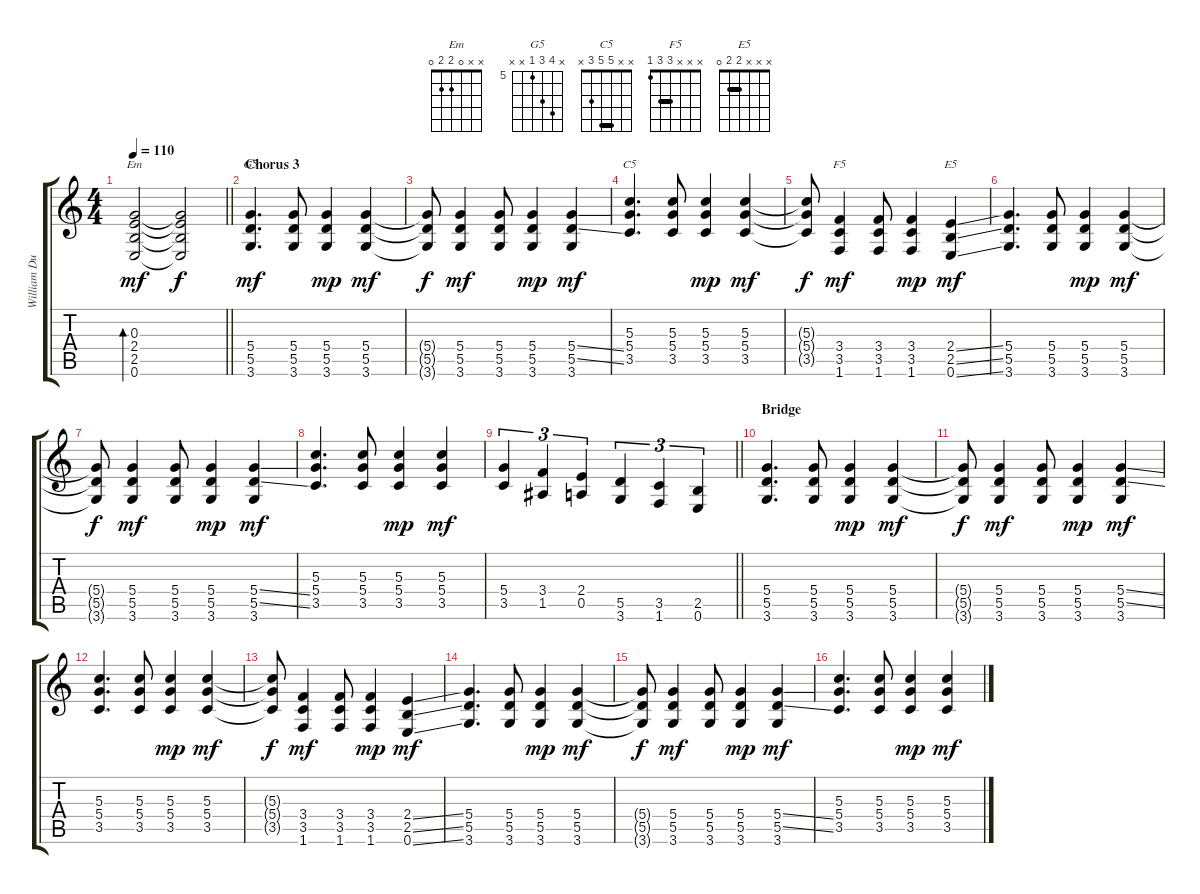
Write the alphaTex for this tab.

\track ("William Duffy - Gtr. 4 Light Dist." "William Du") {instrument distortionguitar}
\staff {score tabs}
\tuning (E4 B3 G3 D3 A2 E2) {hide}
\chord ("Em" x x 0 2 2 0)
\chord ("G5" x 8 7 5 x x) {firstfret 5}
\chord ("C5" x x 5 5 3 x) {barre 5}
\chord ("F5" x x x 3 3 1) {barre 3}
\chord ("E5" x x x 2 2 0) {barre 2}
\ts (4 4)
\tempo 110
\clef g2
\barLineRight lightlight
\ks c
(0.3 2.4 2.5 0.6).2{bd 240 ch "Em" dy mf} (0.3{t} 2.4{t} 2.5{t} 0.6{t}).2{dy f} |
\section ("" "Chorus 3")
(5.4 5.5 3.6).4{d ch "G5" dy mf} (5.4 5.5 3.6).8 (5.4 5.5 3.6).4{dy mp} (5.4 5.5 3.6).4{dy mf} |
(5.4{t} 5.5{t} 3.6{t}).8{dy f} (5.4 5.5 3.6).4{dy mf} (5.4 5.5 3.6).8 (5.4 5.5 3.6).4{dy mp} (5.4{ss} 5.5{ss} 3.6).4{dy mf} |
(5.3 5.4 3.5).4{d ch "C5"} (5.3 5.4 3.5).8 (5.3 5.4 3.5).4{dy mp} (5.3 5.4 3.5).4{dy mf} |
(5.3{t} 5.4{t} 3.5{t}).8{dy f} (3.4 3.5 1.6).4{ch "F5" dy mf} (3.4 3.5 1.6).8 (3.4 3.5 1.6).4{dy mp} (2.4{ss} 2.5{ss} 0.6{ss}).4{ch "E5" dy mf} |
(5.4 5.5 3.6).4{d} (5.4 5.5 3.6).8 (5.4 5.5 3.6).4{dy mp} (5.4 5.5 3.6).4{dy mf} |
(5.4{t} 5.5{t} 3.6{t}).8{dy f} (5.4 5.5 3.6).4{dy mf} (5.4 5.5 3.6).8 (5.4 5.5 3.6).4{dy mp} (5.4{ss} 5.5{ss} 3.6).4{dy mf} |
(5.3 5.4 3.5).4{d} (5.3 5.4 3.5).8 (5.3 5.4 3.5).4{dy mp} (5.3 5.4 3.5).4{dy mf} |
\barLineRight lightlight
(5.4 3.5).4{tu (3 2)} (3.4 1.5).4{tu (3 2)} (2.4 0.5).4{tu (3 2)} (5.5 3.6).4{tu (3 2)} (3.5 1.6).4{tu (3 2)} (2.5 0.6).4{tu (3 2)} |
\section ("" "Bridge")
(5.4 5.5 3.6).4{d} (5.4 5.5 3.6).8 (5.4 5.5 3.6).4{dy mp} (5.4 5.5 3.6).4{dy mf} |
(5.4{t} 5.5{t} 3.6{t}).8{dy f} (5.4 5.5 3.6).4{dy mf} (5.4 5.5 3.6).8 (5.4 5.5 3.6).4{dy mp} (5.4{ss} 5.5{ss} 3.6).4{dy mf} |
(5.3 5.4 3.5).4{d} (5.3 5.4 3.5).8 (5.3 5.4 3.5).4{dy mp} (5.3 5.4 3.5).4{dy mf} |
(5.3{t} 5.4{t} 3.5{t}).8{dy f} (3.4 3.5 1.6).4{dy mf} (3.4 3.5 1.6).8 (3.4 3.5 1.6).4{dy mp} (2.4{ss} 2.5{ss} 0.6{ss}).4{dy mf} |
(5.4 5.5 3.6).4{d} (5.4 5.5 3.6).8 (5.4 5.5 3.6).4{dy mp} (5.4 5.5 3.6).4{dy mf} |
(5.4{t} 5.5{t} 3.6{t}).8{dy f} (5.4 5.5 3.6).4{dy mf} (5.4 5.5 3.6).8 (5.4 5.5 3.6).4{dy mp} (5.4{ss} 5.5{ss} 3.6).4{dy mf} |
(5.3 5.4 3.5).4{d} (5.3 5.4 3.5).8 (5.3 5.4 3.5).4{dy mp} (5.3 5.4 3.5).4{dy mf}
